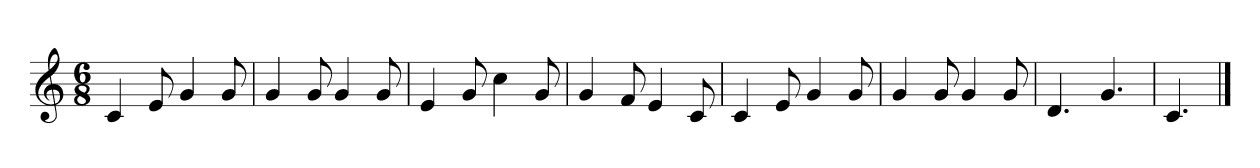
**kern
*part1
*staff1
*k[]
*M6/8
*MM120
=1
4c
8e
4g
8g
=2
4g
8g
4g
8g
=3
4e
8g
4cc
8g
=4
4g
8f
4e
8c
=5
4c
8e
4g
8g
=6
4g
8g
4g
8g
=7
4.d
4.g
=8
4.c
==
*-
